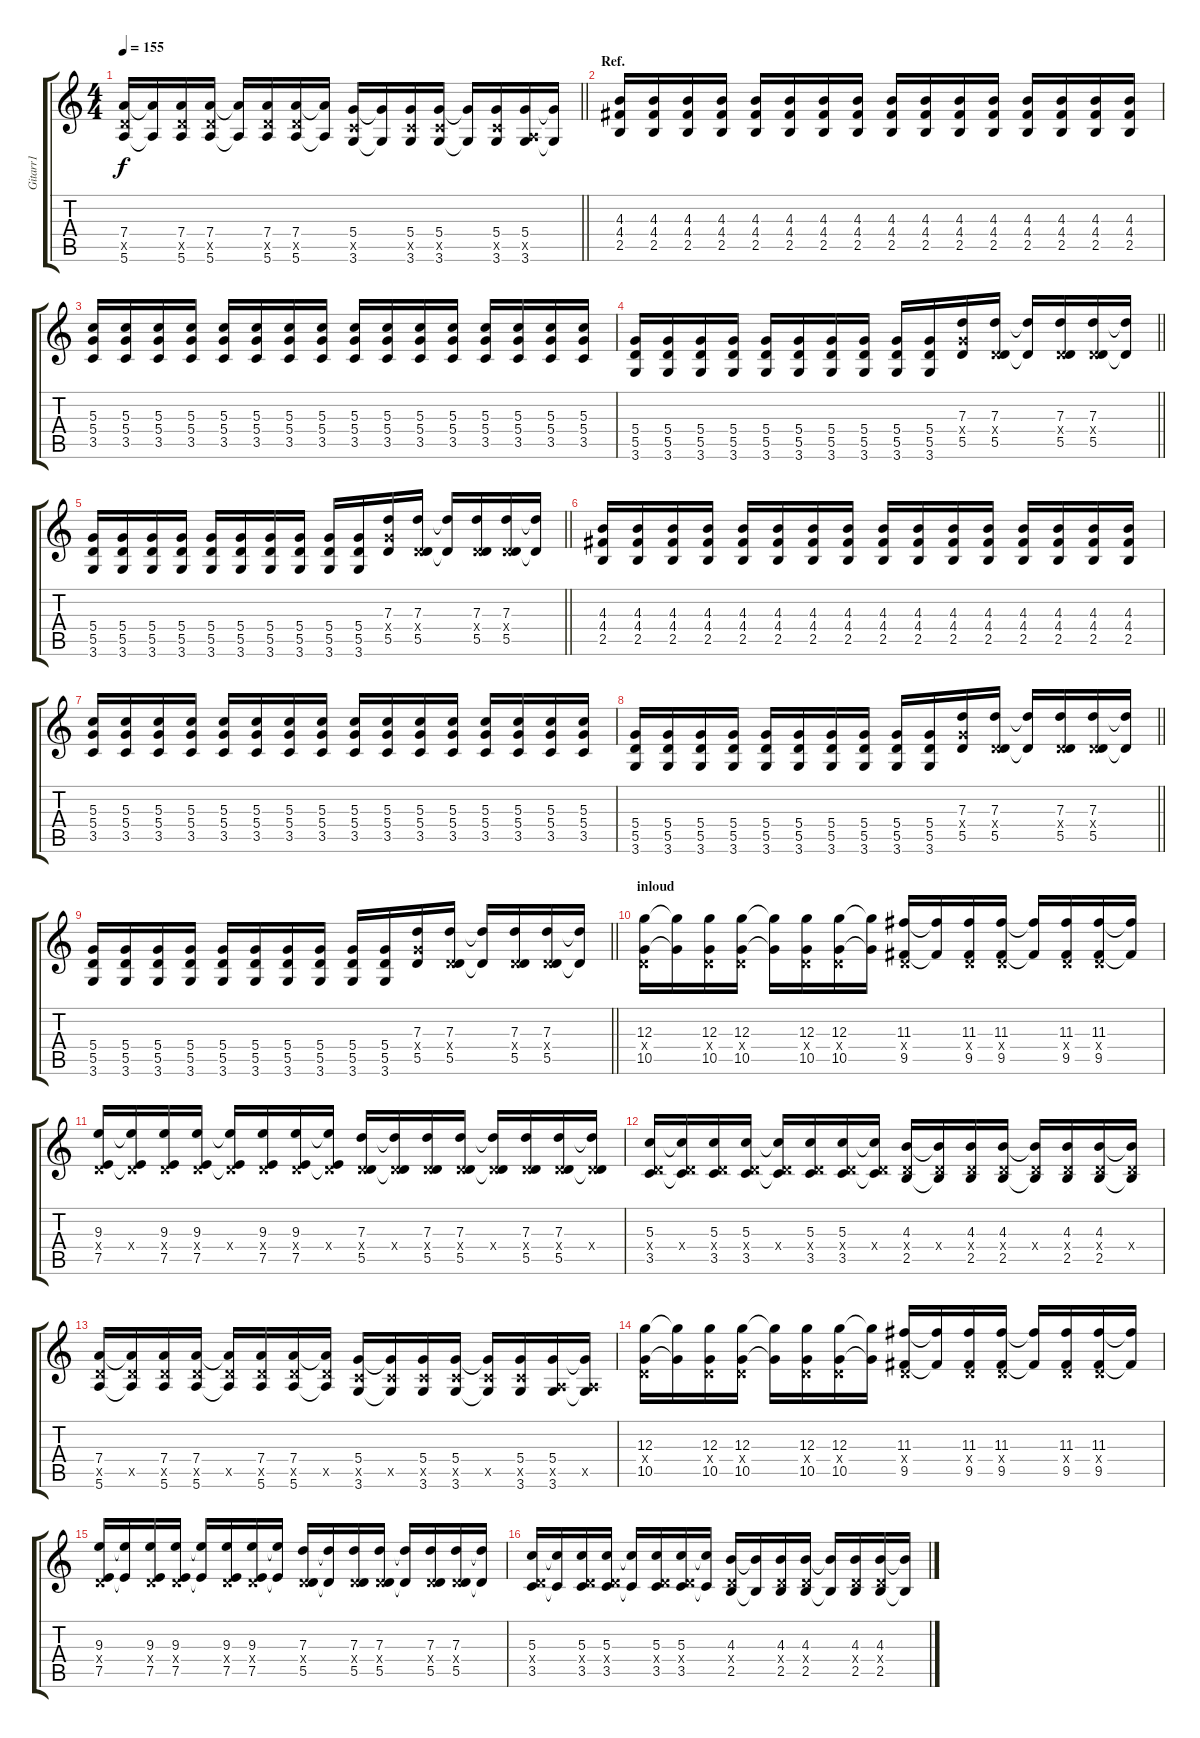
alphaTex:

\track ("Gitarr1" "Gitarr1") {instrument overdrivenguitar}
\staff {score tabs}
\tuning (E4 B3 G3 D3 A2 E2) {hide}
\ts (4 4)
\tempo 155
\clef g2
\barLineRight lightlight
\ks c
(7.4 5.5{x} 5.6).16{dy f} (7.4{t} 5.6{t}).16 (7.4 5.5{x} 5.6).16 (7.4 5.5{x} 5.6).16 (7.4{t} 5.6{t}).16 (7.4 5.5{x} 5.6).16 (7.4 5.5{x} 5.6).16 (7.4{t} 5.6{t}).16 (5.4 3.5{x} 3.6).16 (5.4{t} 3.6{t}).16 (5.4 3.5{x} 3.6).16 (5.4 3.5{x} 3.6).16 (5.4{t} 3.6{t}).16 (5.4 3.5{x} 3.6).16 (5.4 0.5{x} 3.6).16 (5.4{t} 3.6{t}).16 |
\section ("" "Ref.")
(4.3 4.4 2.5).16 (4.3 4.4 2.5).16 (4.3 4.4 2.5).16 (4.3 4.4 2.5).16 (4.3 4.4 2.5).16 (4.3 4.4 2.5).16 (4.3 4.4 2.5).16 (4.3 4.4 2.5).16 (4.3 4.4 2.5).16 (4.3 4.4 2.5).16 (4.3 4.4 2.5).16 (4.3 4.4 2.5).16 (4.3 4.4 2.5).16 (4.3 4.4 2.5).16 (4.3 4.4 2.5).16 (4.3 4.4 2.5).16 |
(5.3 5.4 3.5).16 (5.3 5.4 3.5).16 (5.3 5.4 3.5).16 (5.3 5.4 3.5).16 (5.3 5.4 3.5).16 (5.3 5.4 3.5).16 (5.3 5.4 3.5).16 (5.3 5.4 3.5).16 (5.3 5.4 3.5).16 (5.3 5.4 3.5).16 (5.3 5.4 3.5).16 (5.3 5.4 3.5).16 (5.3 5.4 3.5).16 (5.3 5.4 3.5).16 (5.3 5.4 3.5).16 (5.3 5.4 3.5).16 |
\barLineRight lightlight
(5.4 5.5 3.6).16 (5.4 5.5 3.6).16 (5.4 5.5 3.6).16 (5.4 5.5 3.6).16 (5.4 5.5 3.6).16 (5.4 5.5 3.6).16 (5.4 5.5 3.6).16 (5.4 5.5 3.6).16 (5.4 5.5 3.6).16 (5.4 5.5 3.6).16 (7.3 5.4{x} 5.5).16 (7.3 0.4{x} 5.5).16 (7.3{t} 5.5{t}).16 (7.3 0.4{x} 5.5).16 (7.3 0.4{x} 5.5).16 (7.3{t} 5.5{t}).16 |
\barLineRight lightlight
(5.4 5.5 3.6).16 (5.4 5.5 3.6).16 (5.4 5.5 3.6).16 (5.4 5.5 3.6).16 (5.4 5.5 3.6).16 (5.4 5.5 3.6).16 (5.4 5.5 3.6).16 (5.4 5.5 3.6).16 (5.4 5.5 3.6).16 (5.4 5.5 3.6).16 (7.3 5.4{x} 5.5).16 (7.3 0.4{x} 5.5).16 (7.3{t} 5.5{t}).16 (7.3 0.4{x} 5.5).16 (7.3 0.4{x} 5.5).16 (7.3{t} 5.5{t}).16 |
(4.3 4.4 2.5).16 (4.3 4.4 2.5).16 (4.3 4.4 2.5).16 (4.3 4.4 2.5).16 (4.3 4.4 2.5).16 (4.3 4.4 2.5).16 (4.3 4.4 2.5).16 (4.3 4.4 2.5).16 (4.3 4.4 2.5).16 (4.3 4.4 2.5).16 (4.3 4.4 2.5).16 (4.3 4.4 2.5).16 (4.3 4.4 2.5).16 (4.3 4.4 2.5).16 (4.3 4.4 2.5).16 (4.3 4.4 2.5).16 |
(5.3 5.4 3.5).16 (5.3 5.4 3.5).16 (5.3 5.4 3.5).16 (5.3 5.4 3.5).16 (5.3 5.4 3.5).16 (5.3 5.4 3.5).16 (5.3 5.4 3.5).16 (5.3 5.4 3.5).16 (5.3 5.4 3.5).16 (5.3 5.4 3.5).16 (5.3 5.4 3.5).16 (5.3 5.4 3.5).16 (5.3 5.4 3.5).16 (5.3 5.4 3.5).16 (5.3 5.4 3.5).16 (5.3 5.4 3.5).16 |
\barLineRight lightlight
(5.4 5.5 3.6).16 (5.4 5.5 3.6).16 (5.4 5.5 3.6).16 (5.4 5.5 3.6).16 (5.4 5.5 3.6).16 (5.4 5.5 3.6).16 (5.4 5.5 3.6).16 (5.4 5.5 3.6).16 (5.4 5.5 3.6).16 (5.4 5.5 3.6).16 (7.3 5.4{x} 5.5).16 (7.3 0.4{x} 5.5).16 (7.3{t} 5.5{t}).16 (7.3 0.4{x} 5.5).16 (7.3 0.4{x} 5.5).16 (7.3{t} 5.5{t}).16 |
\barLineRight lightlight
(5.4 5.5 3.6).16 (5.4 5.5 3.6).16 (5.4 5.5 3.6).16 (5.4 5.5 3.6).16 (5.4 5.5 3.6).16 (5.4 5.5 3.6).16 (5.4 5.5 3.6).16 (5.4 5.5 3.6).16 (5.4 5.5 3.6).16 (5.4 5.5 3.6).16 (7.3 5.4{x} 5.5).16 (7.3 0.4{x} 5.5).16 (7.3{t} 5.5{t}).16 (7.3 0.4{x} 5.5).16 (7.3 0.4{x} 5.5).16 (7.3{t} 5.5{t}).16 |
\section ("" "inloud")
(12.3 0.4{x} 10.5).16 (12.3{t} 10.5{t}).16 (12.3 0.4{x} 10.5).16 (12.3 0.4{x} 10.5).16 (12.3{t} 10.5{t}).16 (12.3 0.4{x} 10.5).16 (12.3 0.4{x} 10.5).16 (12.3{t} 10.5{t}).16 (11.3 0.4{x} 9.5).16 (11.3{t} 9.5{t}).16 (11.3 0.4{x} 9.5).16 (11.3 0.4{x} 9.5).16 (11.3{t} 9.5{t}).16 (11.3 0.4{x} 9.5).16 (11.3 0.4{x} 9.5).16 (11.3{t} 9.5{t}).16 |
(9.3 0.4{x} 7.5).16 (9.3{t} 0.4{x} 7.5{t}).16 (9.3 0.4{x} 7.5).16 (9.3 0.4{x} 7.5).16 (9.3{t} 0.4{x} 7.5{t}).16 (9.3 0.4{x} 7.5).16 (9.3 0.4{x} 7.5).16 (9.3{t} 0.4{x} 7.5{t}).16 (7.3 0.4{x} 5.5).16 (7.3{t} 0.4{x} 5.5{t}).16 (7.3 0.4{x} 5.5).16 (7.3 0.4{x} 5.5).16 (7.3{t} 0.4{x} 5.5{t}).16 (7.3 0.4{x} 5.5).16 (7.3 0.4{x} 5.5).16 (7.3{t} 0.4{x} 5.5{t}).16 |
(5.3 0.4{x} 3.5).16 (5.3{t} 0.4{x} 3.5{t}).16 (5.3 0.4{x} 3.5).16 (5.3 0.4{x} 3.5).16 (5.3{t} 0.4{x} 3.5{t}).16 (5.3 0.4{x} 3.5).16 (5.3 0.4{x} 3.5).16 (5.3{t} 0.4{x} 3.5{t}).16 (4.3 0.4{x} 2.5).16 (4.3{t} 0.4{x} 2.5{t}).16 (4.3 0.4{x} 2.5).16 (4.3 0.4{x} 2.5).16 (4.3{t} 0.4{x} 2.5{t}).16 (4.3 0.4{x} 2.5).16 (4.3 0.4{x} 2.5).16 (4.3{t} 0.4{x} 2.5{t}).16 |
(7.4 5.5{x} 5.6).16 (7.4{t} 5.5{x} 5.6{t}).16 (7.4 5.5{x} 5.6).16 (7.4 5.5{x} 5.6).16 (7.4{t} 5.5{x} 5.6{t}).16 (7.4 5.5{x} 5.6).16 (7.4 5.5{x} 5.6).16 (7.4{t} 5.5{x} 5.6{t}).16 (5.4 3.5{x} 3.6).16 (5.4{t} 3.5{x} 3.6{t}).16 (5.4 3.5{x} 3.6).16 (5.4 3.5{x} 3.6).16 (5.4{t} 3.5{x} 3.6{t}).16 (5.4 3.5{x} 3.6).16 (5.4 0.5{x} 3.6).16 (5.4{t} 0.5{x} 3.6{t}).16 |
(12.3 0.4{x} 10.5).16 (12.3{t} 10.5{t}).16 (12.3 0.4{x} 10.5).16 (12.3 0.4{x} 10.5).16 (12.3{t} 10.5{t}).16 (12.3 0.4{x} 10.5).16 (12.3 0.4{x} 10.5).16 (12.3{t} 10.5{t}).16 (11.3 0.4{x} 9.5).16 (11.3{t} 9.5{t}).16 (11.3 0.4{x} 9.5).16 (11.3 0.4{x} 9.5).16 (11.3{t} 9.5{t}).16 (11.3 0.4{x} 9.5).16 (11.3 0.4{x} 9.5).16 (11.3{t} 9.5{t}).16 |
(9.3 0.4{x} 7.5).16 (9.3{t} 7.5{t}).16 (9.3 0.4{x} 7.5).16 (9.3 0.4{x} 7.5).16 (9.3{t} 7.5{t}).16 (9.3 0.4{x} 7.5).16 (9.3 0.4{x} 7.5).16 (9.3{t} 7.5{t}).16 (7.3 0.4{x} 5.5).16 (7.3{t} 5.5{t}).16 (7.3 0.4{x} 5.5).16 (7.3 0.4{x} 5.5).16 (7.3{t} 5.5{t}).16 (7.3 0.4{x} 5.5).16 (7.3 0.4{x} 5.5).16 (7.3{t} 5.5{t}).16 |
(5.3 0.4{x} 3.5).16 (5.3{t} 3.5{t}).16 (5.3 0.4{x} 3.5).16 (5.3 0.4{x} 3.5).16 (5.3{t} 3.5{t}).16 (5.3 0.4{x} 3.5).16 (5.3 0.4{x} 3.5).16 (5.3{t} 3.5{t}).16 (4.3 0.4{x} 2.5).16 (4.3{t} 2.5{t}).16 (4.3 0.4{x} 2.5).16 (4.3 0.4{x} 2.5).16 (4.3{t} 2.5{t}).16 (4.3 0.4{x} 2.5).16 (4.3 0.4{x} 2.5).16 (4.3{t} 2.5{t}).16
